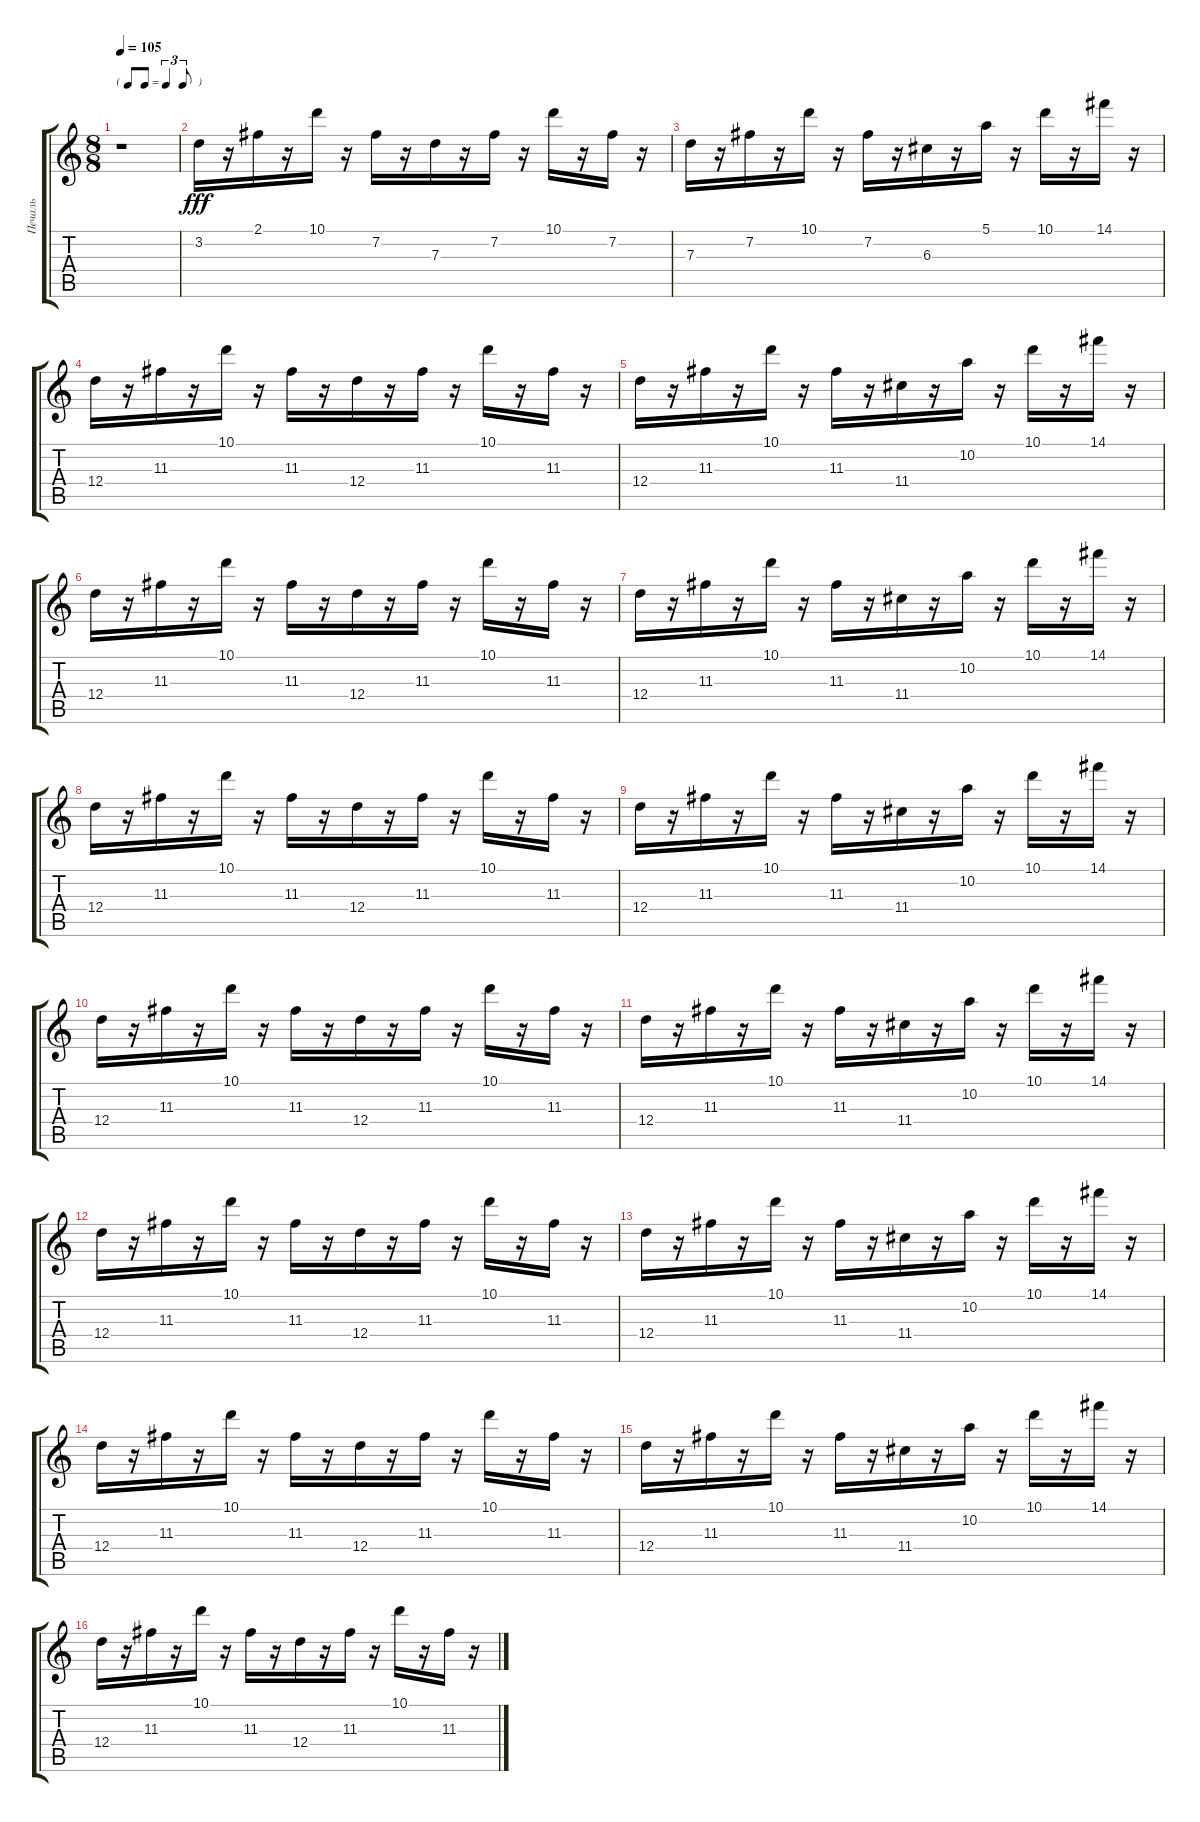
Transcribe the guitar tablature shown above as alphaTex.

\track ("Печаль" "Печаль") {instrument electricguitarmuted}
\staff {score tabs}
\tuning (E4 B3 G3 D3 A2 E2) {hide}
\ts (8 8)
\tf triplet8th
\tempo 105
\clef g2
\ks c
r.1{dy fff} |
3.2.16 r.16 2.1.16 r.16 10.1.16 r.16 7.2.16 r.16 7.3.16 r.16 7.2.16 r.16 10.1.16 r.16 7.2.16 r.16 |
7.3.16 r.16 7.2.16 r.16 10.1.16 r.16 7.2.16 r.16 6.3.16 r.16 5.1.16 r.16 10.1.16 r.16 14.1.16 r.16 |
12.4.16 r.16 11.3.16 r.16 10.1.16 r.16 11.3.16 r.16 12.4.16 r.16 11.3.16 r.16 10.1.16 r.16 11.3.16 r.16 |
12.4.16 r.16 11.3.16 r.16 10.1.16 r.16 11.3.16 r.16 11.4.16 r.16 10.2.16 r.16 10.1.16 r.16 14.1.16 r.16 |
12.4.16 r.16 11.3.16 r.16 10.1.16 r.16 11.3.16 r.16 12.4.16 r.16 11.3.16 r.16 10.1.16 r.16 11.3.16 r.16 |
12.4.16 r.16 11.3.16 r.16 10.1.16 r.16 11.3.16 r.16 11.4.16 r.16 10.2.16 r.16 10.1.16 r.16 14.1.16 r.16 |
12.4.16 r.16 11.3.16 r.16 10.1.16 r.16 11.3.16 r.16 12.4.16 r.16 11.3.16 r.16 10.1.16 r.16 11.3.16 r.16 |
12.4.16 r.16 11.3.16 r.16 10.1.16 r.16 11.3.16 r.16 11.4.16 r.16 10.2.16 r.16 10.1.16 r.16 14.1.16 r.16 |
12.4.16 r.16 11.3.16 r.16 10.1.16 r.16 11.3.16 r.16 12.4.16 r.16 11.3.16 r.16 10.1.16 r.16 11.3.16 r.16 |
12.4.16 r.16 11.3.16 r.16 10.1.16 r.16 11.3.16 r.16 11.4.16 r.16 10.2.16 r.16 10.1.16 r.16 14.1.16 r.16 |
12.4.16 r.16 11.3.16 r.16 10.1.16 r.16 11.3.16 r.16 12.4.16 r.16 11.3.16 r.16 10.1.16 r.16 11.3.16 r.16 |
12.4.16 r.16 11.3.16 r.16 10.1.16 r.16 11.3.16 r.16 11.4.16 r.16 10.2.16 r.16 10.1.16 r.16 14.1.16 r.16 |
12.4.16 r.16 11.3.16 r.16 10.1.16 r.16 11.3.16 r.16 12.4.16 r.16 11.3.16 r.16 10.1.16 r.16 11.3.16 r.16 |
12.4.16 r.16 11.3.16 r.16 10.1.16 r.16 11.3.16 r.16 11.4.16 r.16 10.2.16 r.16 10.1.16 r.16 14.1.16 r.16 |
12.4.16 r.16 11.3.16 r.16 10.1.16 r.16 11.3.16 r.16 12.4.16 r.16 11.3.16 r.16 10.1.16 r.16 11.3.16 r.16
